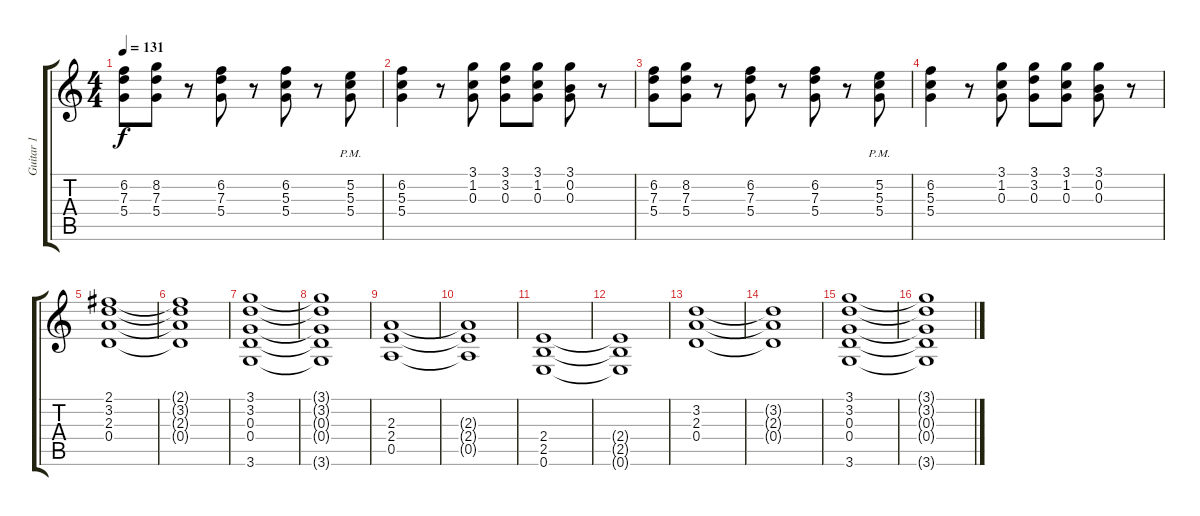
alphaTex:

\track ("Guitar 1" "Guitar 1") {instrument overdrivenguitar}
\staff {score tabs}
\tuning (E4 B3 G3 D3 A2 E2) {hide}
\ts (4 4)
\tempo 131
\clef g2
\ks c
(6.2 7.3 5.4).8{dy f} (8.2 7.3 5.4).8 r.8 (6.2 7.3 5.4).8 r.8 (6.2 5.3 5.4).8 r.8 (5.2{pm} 5.3{pm} 5.4{pm}).8 |
(6.2 5.3 5.4).4 r.8 (3.1 1.2 0.3).8 (3.1 3.2 0.3).8 (3.1 1.2 0.3).8 (3.1 0.2 0.3).8 r.8 |
(6.2 7.3 5.4).8 (8.2 7.3 5.4).8 r.8 (6.2 7.3 5.4).8 r.8 (6.2 7.3 5.4).8 r.8 (5.2{pm} 5.3{pm} 5.4{pm}).8 |
(6.2 5.3 5.4).4 r.8 (3.1 1.2 0.3).8 (3.1 3.2 0.3).8 (3.1 1.2 0.3).8 (3.1 0.2 0.3).8 r.8 |
(2.1 3.2 2.3 0.4).1 |
(2.1{t} 3.2{t} 2.3{t} 0.4{t}).1 |
(3.1 3.2 0.3 0.4 3.6).1 |
(3.1{t} 3.2{t} 0.3{t} 0.4{t} 3.6{t}).1 |
(2.3 2.4 0.5).1 |
(2.3{t} 2.4{t} 0.5{t}).1 |
(2.4 2.5 0.6).1 |
(2.4{t} 2.5{t} 0.6{t}).1 |
(3.2 2.3 0.4).1 |
(3.2{t} 2.3{t} 0.4{t}).1 |
(3.1 3.2 0.3 0.4 3.6).1 |
(3.1{t} 3.2{t} 0.3{t} 0.4{t} 3.6{t}).1
